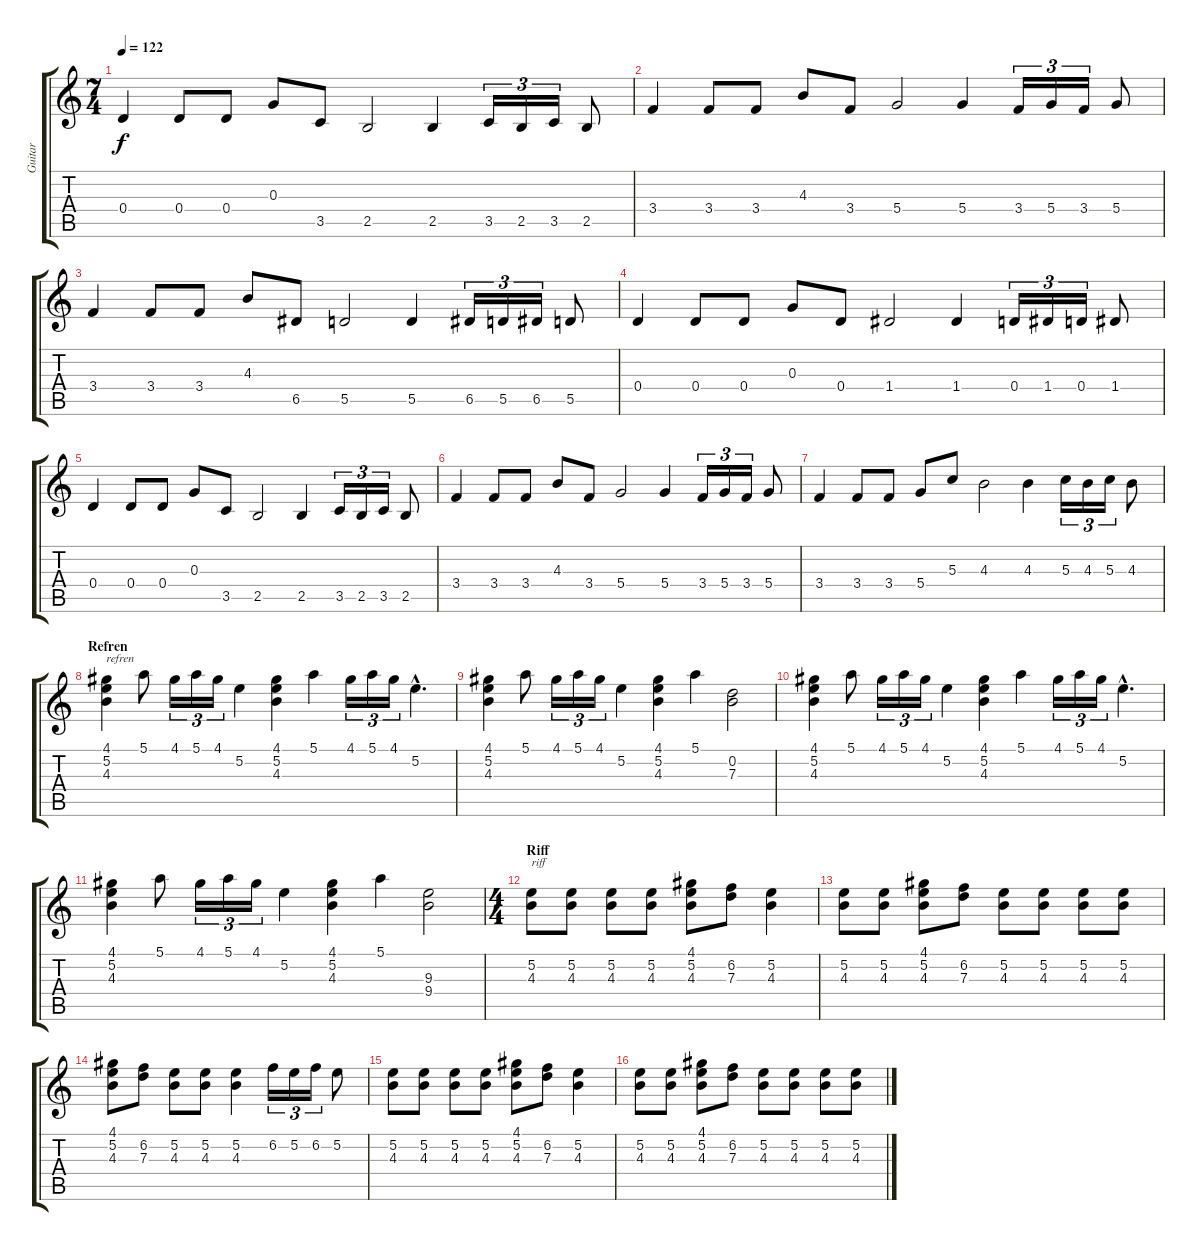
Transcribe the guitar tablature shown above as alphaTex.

\track ("Guitar" "Guitar") {instrument distortionguitar}
\staff {score tabs}
\tuning (E4 B3 G3 D3 A2 E2) {hide}
\ts (7 4)
\tempo 122
\clef g2
\ks c
0.4.4{dy f} 0.4.8 0.4.8 0.3.8 3.5.8 2.5.2 2.5.4 3.5.16{tu (3 2)} 2.5.16{tu (3 2)} 3.5.16{tu (3 2)} 2.5.8 |
3.4.4 3.4.8 3.4.8 4.3.8 3.4.8 5.4.2 5.4.4 3.4.16{tu (3 2)} 5.4.16{tu (3 2)} 3.4.16{tu (3 2)} 5.4.8 |
3.4.4 3.4.8 3.4.8 4.3.8 6.5.8 5.5.2 5.5.4 6.5.16{tu (3 2)} 5.5.16{tu (3 2)} 6.5.16{tu (3 2)} 5.5.8 |
0.4.4 0.4.8 0.4.8 0.3.8 0.4.8 1.4.2 1.4.4 0.4.16{tu (3 2)} 1.4.16{tu (3 2)} 0.4.16{tu (3 2)} 1.4.8 |
0.4.4 0.4.8 0.4.8 0.3.8 3.5.8 2.5.2 2.5.4 3.5.16{tu (3 2)} 2.5.16{tu (3 2)} 3.5.16{tu (3 2)} 2.5.8 |
3.4.4 3.4.8 3.4.8 4.3.8 3.4.8 5.4.2 5.4.4 3.4.16{tu (3 2)} 5.4.16{tu (3 2)} 3.4.16{tu (3 2)} 5.4.8 |
3.4.4 3.4.8 3.4.8 5.4.8 5.3.8 4.3.2 4.3.4 5.3.16{tu (3 2)} 4.3.16{tu (3 2)} 5.3.16{tu (3 2)} 4.3.8 |
\section ("" "Refren")
(4.1 5.2 4.3).4{txt "refren"} 5.1.8 4.1.16{tu (3 2)} 5.1.16{tu (3 2)} 4.1.16{tu (3 2)} 5.2.4 (4.1 5.2 4.3).4 5.1.4 4.1.16{tu (3 2)} 5.1.16{tu (3 2)} 4.1.16{tu (3 2)} 5.2{hac}.4{d} |
(4.1 5.2 4.3).4 5.1.8 4.1.16{tu (3 2)} 5.1.16{tu (3 2)} 4.1.16{tu (3 2)} 5.2.4 (4.1 5.2 4.3).4 5.1.4 (0.2 7.3).2 |
(4.1 5.2 4.3).4 5.1.8 4.1.16{tu (3 2)} 5.1.16{tu (3 2)} 4.1.16{tu (3 2)} 5.2.4 (4.1 5.2 4.3).4 5.1.4 4.1.16{tu (3 2)} 5.1.16{tu (3 2)} 4.1.16{tu (3 2)} 5.2{hac}.4{d} |
(4.1 5.2 4.3).4 5.1.8 4.1.16{tu (3 2)} 5.1.16{tu (3 2)} 4.1.16{tu (3 2)} 5.2.4 (4.1 5.2 4.3).4 5.1.4 (9.3 9.4).2 |
\ts (4 4)
\section ("" "Riff")
(5.2 4.3).8{txt "riff"} (5.2 4.3).8 (5.2 4.3).8 (5.2 4.3).8 (4.1 5.2 4.3).8 (6.2 7.3).8 (5.2 4.3).4 |
(5.2 4.3).8 (5.2 4.3).8 (4.1 5.2 4.3).8 (6.2 7.3).8 (5.2 4.3).8 (5.2 4.3).8 (5.2 4.3).8 (5.2 4.3).8 |
(4.1 5.2 4.3).8 (6.2 7.3).8 (5.2 4.3).8 (5.2 4.3).8 (5.2 4.3).4 6.2.16{tu (3 2)} 5.2.16{tu (3 2)} 6.2.16{tu (3 2)} 5.2.8 |
(5.2 4.3).8 (5.2 4.3).8 (5.2 4.3).8 (5.2 4.3).8 (4.1 5.2 4.3).8 (6.2 7.3).8 (5.2 4.3).4 |
(5.2 4.3).8 (5.2 4.3).8 (4.1 5.2 4.3).8 (6.2 7.3).8 (5.2 4.3).8 (5.2 4.3).8 (5.2 4.3).8 (5.2 4.3).8
